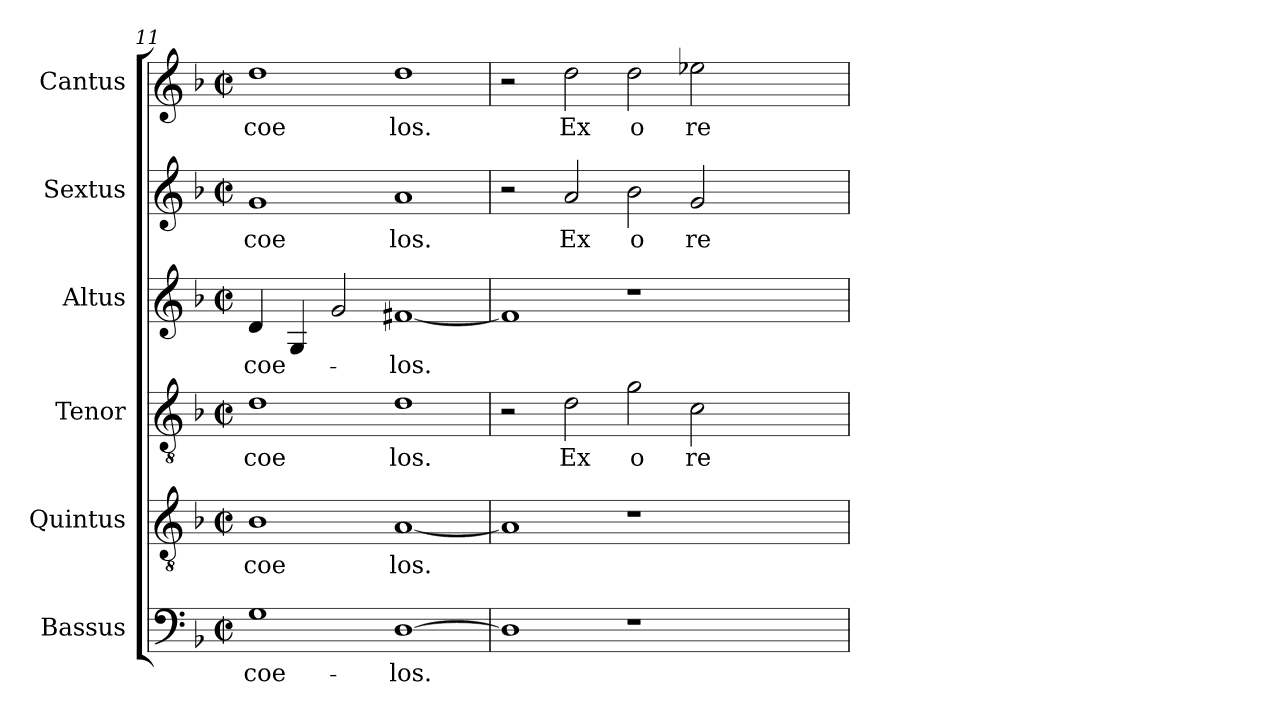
**kern	**text	**kern	**text	**kern	**text	**kern	**text	**kern	**text	**kern	**text
*part6	*part6	*part5	*part5	*part4	*part4	*part3	*part3	*part2	*part2	*part1	*part1
*staff6	*staff6	*staff5	*staff5	*staff4	*staff4	*staff3	*staff3	*staff2	*staff2	*staff1	*staff1
*I"Bassus	*	*I"Quintus	*	*I"Tenor	*	*I"Altus	*	*I"Sextus	*	*I"Cantus	*
!!LO:LB:g=z
*clefF4	*	*clefGv2	*	*clefGv2	*	*clefG2	*	*clefG2	*	*clefG2	*
*k[b-]	*	*k[b-]	*	*k[b-]	*	*k[b-]	*	*k[b-]	*	*k[b-]	*
*F:	*	*F:	*	*F:	*	*F:	*	*F:	*	*F:	*
*M2/2	*	*M2/2	*	*M2/2	*	*M2/2	*	*M2/2	*	*M2/2	*
*met(c|)	*	*met(c|)	*	*met(c|)	*	*met(c|)	*	*met(c|)	*	*met(c|)	*
=11	=11	=11	=11	=11	=11	=11	=11	=11	=11	=11	=11
!	!LO:LY:b:cj	!	!LO:LY:b:cj	!	!LO:LY:b:cj	!	!LO:LY:b	!	!LO:LY:b:cj	!	!LO:LY:b:cj
1G	coe-	1B-	coe	1d	coe	4d/	coe-	1g	coe	1dd	coe
.	.	.	.	.	.	4G/	.	.	.	.	.
.	.	.	.	.	.	2g/	.	.	.	.	.
!	!LO:LY:b:cj	!	!LO:LY:b:cj	!	!LO:LY:b:cj	!	!LO:LY:b:cj	!	!LO:LY:b:cj	!	!LO:LY:b:cj
[>1D	-los.	[<1A	los.	1d	los.	[<1f#X	-los.	1a	los.	1dd	los.
=12	=12	=12	=12	=12	=12	=12	=12	=12	=12	=12	=12
1D]	.	1A]	.	2r	.	1f#]	.	2r	.	2r	.
!	!	!	!	!	!LO:LY:b:cj	!	!	!	!LO:LY:b:cj	!	!LO:LY:b:cj
.	.	.	.	2d\	Ex	.	.	2a/	Ex	2dd\	Ex
!LO:N:vis=1	!	!LO:N:vis=1	!	!	!LO:LY:b:cj	!LO:N:vis=1	!	!	!LO:LY:b:cj	!	!LO:LY:b:cj
0r	.	0r	.	2g\	o	0r	.	2b-\	o	2dd\	o
!	!	!	!	!	!LO:LY:b:cj	!	!	!	!LO:LY:b:cj	!	!LO:LY:b:cj
.	.	.	.	2c\	re	.	.	2g/	re	2ee-X\	re
.	.	.	.	1ryy	.	.	.	1ryy	.	1ryy	.
=	=	=	=	=	=	=	=	=	=	=	=
*-	*-	*-	*-	*-	*-	*-	*-	*-	*-	*-	*-
